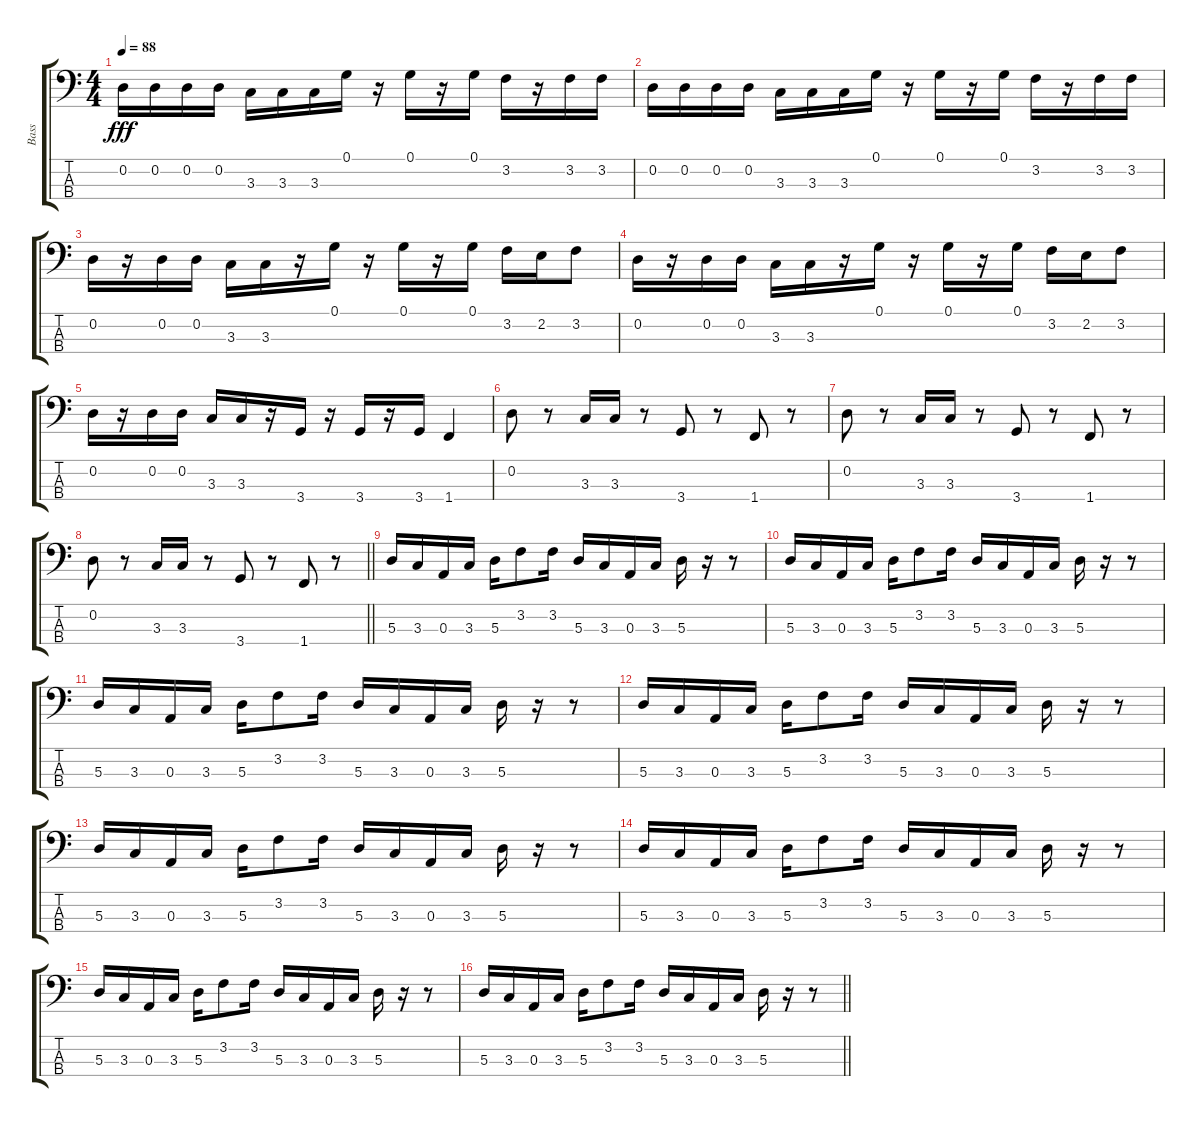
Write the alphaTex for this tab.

\track ("Bass" "Bass") {instrument electricbassfinger}
\staff {score tabs}
\tuning (G2 D2 A1 E1) {hide}
\ts (4 4)
\tempo 88
\clef f4
\ks c
0.2.16{dy fff} 0.2.16 0.2.16 0.2.16 3.3.16 3.3.16 3.3.16 0.1.16 r.16 0.1.16 r.16 0.1.16 3.2.16 r.16 3.2.16 3.2.16 |
0.2.16 0.2.16 0.2.16 0.2.16 3.3.16 3.3.16 3.3.16 0.1.16 r.16 0.1.16 r.16 0.1.16 3.2.16 r.16 3.2.16 3.2.16 |
0.2.16 r.16 0.2.16 0.2.16 3.3.16 3.3.16 r.16 0.1.16 r.16 0.1.16 r.16 0.1.16 3.2.16 2.2.16 3.2.8 |
0.2.16 r.16 0.2.16 0.2.16 3.3.16 3.3.16 r.16 0.1.16 r.16 0.1.16 r.16 0.1.16 3.2.16 2.2.16 3.2.8 |
0.2.16 r.16 0.2.16 0.2.16 3.3.16 3.3.16 r.16 3.4.16 r.16 3.4.16 r.16 3.4.16 1.4.4 |
0.2.8 r.8 3.3.16 3.3.16 r.8 3.4.8 r.8 1.4.8 r.8 |
0.2.8 r.8 3.3.16 3.3.16 r.8 3.4.8 r.8 1.4.8 r.8 |
\barLineRight lightlight
0.2.8 r.8 3.3.16 3.3.16 r.8 3.4.8 r.8 1.4.8 r.8 |
5.3.16 3.3.16 0.3.16 3.3.16 5.3.16 3.2.8 3.2.16 5.3.16 3.3.16 0.3.16 3.3.16 5.3.16 r.16 r.8 |
5.3.16 3.3.16 0.3.16 3.3.16 5.3.16 3.2.8 3.2.16 5.3.16 3.3.16 0.3.16 3.3.16 5.3.16 r.16 r.8 |
5.3.16 3.3.16 0.3.16 3.3.16 5.3.16 3.2.8 3.2.16 5.3.16 3.3.16 0.3.16 3.3.16 5.3.16 r.16 r.8 |
5.3.16 3.3.16 0.3.16 3.3.16 5.3.16 3.2.8 3.2.16 5.3.16 3.3.16 0.3.16 3.3.16 5.3.16 r.16 r.8 |
5.3.16 3.3.16 0.3.16 3.3.16 5.3.16 3.2.8 3.2.16 5.3.16 3.3.16 0.3.16 3.3.16 5.3.16 r.16 r.8 |
5.3.16 3.3.16 0.3.16 3.3.16 5.3.16 3.2.8 3.2.16 5.3.16 3.3.16 0.3.16 3.3.16 5.3.16 r.16 r.8 |
5.3.16 3.3.16 0.3.16 3.3.16 5.3.16 3.2.8 3.2.16 5.3.16 3.3.16 0.3.16 3.3.16 5.3.16 r.16 r.8 |
\barLineRight lightlight
5.3.16 3.3.16 0.3.16 3.3.16 5.3.16 3.2.8 3.2.16 5.3.16 3.3.16 0.3.16 3.3.16 5.3.16 r.16 r.8
